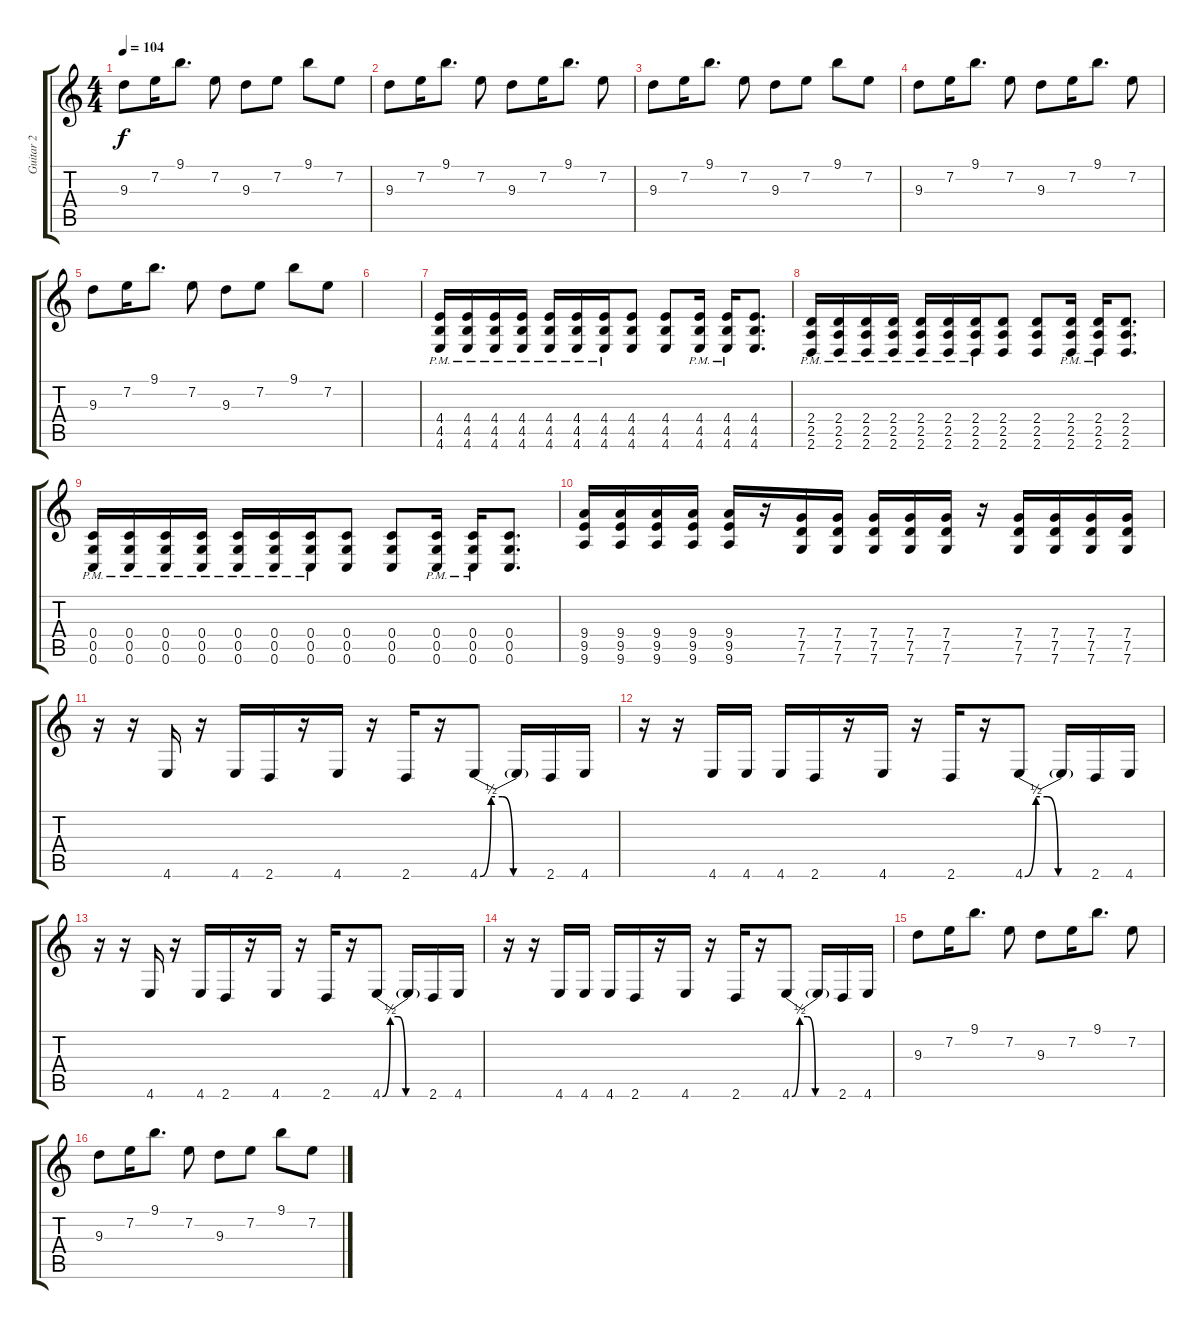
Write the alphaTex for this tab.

\track ("Guitar 2" "Guitar 2") {instrument electricguitarclean}
\staff {score tabs}
\tuning (D4 A3 F3 C3 G2 C2) {hide}
\ts (4 4)
\tempo 104
\clef g2
\ks c
9.3.8{dy f} 7.2.16 9.1.8{d} 7.2.8 9.3.8 7.2.8 9.1.8 7.2.8 |
9.3.8 7.2.16 9.1.8{d} 7.2.8 9.3.8 7.2.16 9.1.8{d} 7.2.8 |
9.3.8 7.2.16 9.1.8{d} 7.2.8 9.3.8 7.2.8 9.1.8 7.2.8 |
9.3.8 7.2.16 9.1.8{d} 7.2.8 9.3.8 7.2.16 9.1.8{d} 7.2.8 |
9.3.8 7.2.16 9.1.8{d} 7.2.8 9.3.8 7.2.8 9.1.8 7.2.8 |
|
(4.4{pm} 4.5{pm} 4.6{pm}).16{instrument distortionguitar} (4.4{pm} 4.5{pm} 4.6{pm}).16 (4.4{pm} 4.5{pm} 4.6{pm}).16 (4.4{pm} 4.5{pm} 4.6{pm}).16 (4.4{pm} 4.5{pm} 4.6{pm}).16 (4.4{pm} 4.5{pm} 4.6{pm}).16 (4.4{pm} 4.5{pm} 4.6{pm}).16 (4.4 4.5 4.6).8 (4.4 4.5 4.6).8 (4.4{pm} 4.5{pm} 4.6{pm}).16 (4.4{pm} 4.5{pm} 4.6{pm}).16 (4.4 4.5 4.6).8{d} |
(2.4{pm} 2.5{pm} 2.6{pm}).16{instrument distortionguitar} (2.4{pm} 2.5{pm} 2.6{pm}).16 (2.4{pm} 2.5{pm} 2.6{pm}).16 (2.4{pm} 2.5{pm} 2.6{pm}).16 (2.4{pm} 2.5{pm} 2.6{pm}).16 (2.4{pm} 2.5{pm} 2.6{pm}).16 (2.4{pm} 2.5{pm} 2.6{pm}).16 (2.4 2.5 2.6).8 (2.4 2.5 2.6).8 (2.4{pm} 2.5{pm} 2.6{pm}).16 (2.4{pm} 2.5{pm} 2.6{pm}).16 (2.4 2.5 2.6).8{d} |
(0.4{pm} 0.5{pm} 0.6{pm}).16{instrument distortionguitar} (0.4{pm} 0.5{pm} 0.6{pm}).16 (0.4{pm} 0.5{pm} 0.6{pm}).16 (0.4{pm} 0.5{pm} 0.6{pm}).16 (0.4{pm} 0.5{pm} 0.6{pm}).16 (0.4{pm} 0.5{pm} 0.6{pm}).16 (0.4{pm} 0.5{pm} 0.6{pm}).16 (0.4 0.5 0.6).8 (0.4 0.5 0.6).8 (0.4{pm} 0.5{pm} 0.6{pm}).16 (0.4{pm} 0.5{pm} 0.6{pm}).16 (0.4 0.5 0.6).8{d} |
(9.4 9.5 9.6).16 (9.4 9.5 9.6).16 (9.4 9.5 9.6).16 (9.4 9.5 9.6).16 (9.4 9.5 9.6).16 r.16 (7.4 7.5 7.6).16 (7.4 7.5 7.6).16 (7.4 7.5 7.6).16 (7.4 7.5 7.6).16 (7.4 7.5 7.6).16 r.16 (7.4 7.5 7.6).16 (7.4 7.5 7.6).16 (7.4 7.5 7.6).16 (7.4 7.5 7.6).16 |
r.16 r.16 4.6.16 r.16 4.6.16 2.6.16 r.16 4.6.16 r.16 2.6.16 r.16 4.6{be (custom 0 0 10 2 20 2 30 0 60 0)}.8 4.6{t}.16 2.6.16 4.6.16 |
r.16 r.16 4.6.16 4.6.16 4.6.16 2.6.16 r.16 4.6.16 r.16 2.6.16 r.16 4.6{be (custom 0 0 10 2 20 2 30 0 60 0)}.8 4.6{t}.16 2.6.16 4.6.16 |
r.16 r.16 4.6.16 r.16 4.6.16 2.6.16 r.16 4.6.16 r.16 2.6.16 r.16 4.6{be (custom 0 0 10 2 20 2 30 0 60 0)}.8 4.6{t}.16 2.6.16 4.6.16 |
r.16 r.16 4.6.16 4.6.16 4.6.16 2.6.16 r.16 4.6.16 r.16 2.6.16 r.16 4.6{be (custom 0 0 10 2 20 2 30 0 60 0)}.8 4.6{t}.16 2.6.16 4.6.16 |
9.3.8{instrument electricguitarclean} 7.2.16 9.1.8{d} 7.2.8 9.3.8 7.2.16 9.1.8{d} 7.2.8 |
9.3.8 7.2.16 9.1.8{d} 7.2.8 9.3.8 7.2.8 9.1.8 7.2.8
